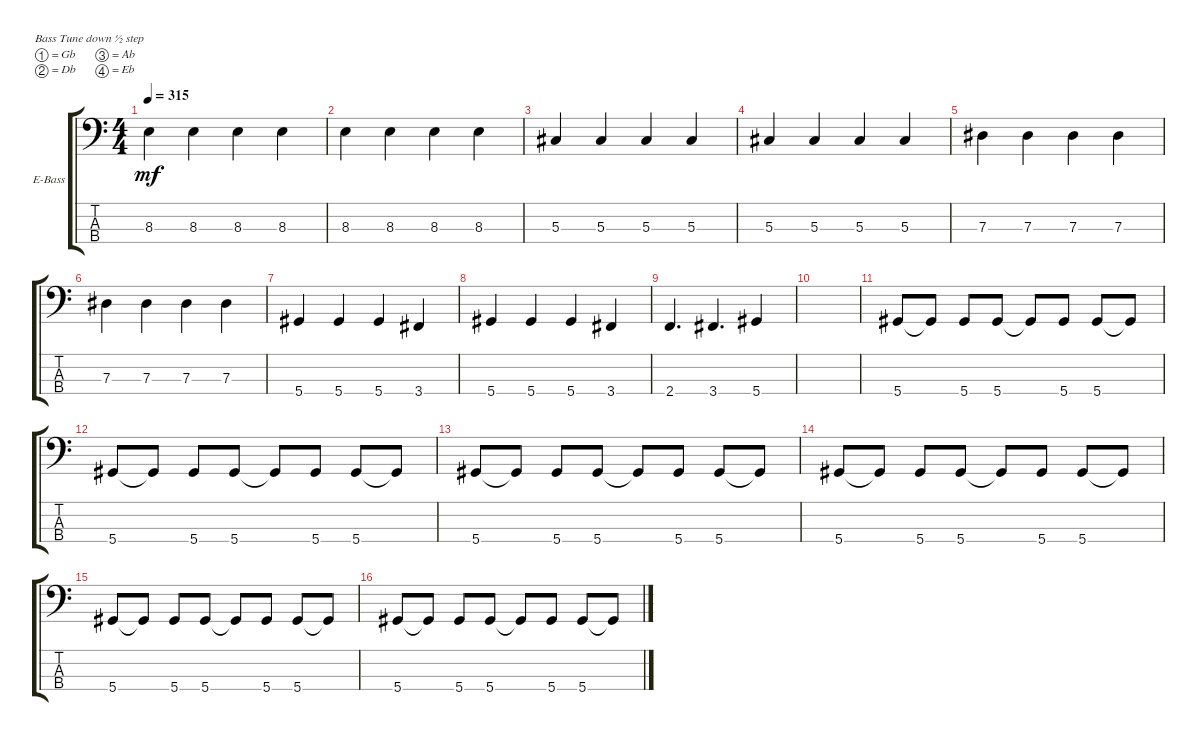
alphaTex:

\bracketExtendMode groupsimilarinstruments
\firstSystemTrackNameOrientation horizontal
\otherSystemsTrackNameOrientation horizontal
\track ("Electric Bass" "E-Bass") {instrument electricbassfinger}
\staff {score tabs}
\tuning (Gb2 Db2 Ab1 Eb1)
\ts (4 4)
\tempo 315
\clef f4
\ks c
8.3.4{dy mf} 8.3.4 8.3.4 8.3.4 |
8.3.4 8.3.4 8.3.4 8.3.4 |
5.3.4 5.3.4 5.3.4 5.3.4 |
5.3.4 5.3.4 5.3.4 5.3.4 |
7.3.4 7.3.4 7.3.4 7.3.4 |
7.3.4 7.3.4 7.3.4 7.3.4 |
5.4.4 5.4.4 5.4.4 3.4.4 |
5.4.4 5.4.4 5.4.4 3.4.4 |
2.4.4{d} 3.4.4{d} 5.4.4 |
|
5.4.8 5.4{t}.8 5.4.8 5.4.8 5.4{t}.8 5.4.8 5.4.8 5.4{t}.8 |
5.4.8 5.4{t}.8 5.4.8 5.4.8 5.4{t}.8 5.4.8 5.4.8 5.4{t}.8 |
5.4.8 5.4{t}.8 5.4.8 5.4.8 5.4{t}.8 5.4.8 5.4.8 5.4{t}.8 |
5.4.8 5.4{t}.8 5.4.8 5.4.8 5.4{t}.8 5.4.8 5.4.8 5.4{t}.8 |
5.4.8 5.4{t}.8 5.4.8 5.4.8 5.4{t}.8 5.4.8 5.4.8 5.4{t}.8 |
5.4.8 5.4{t}.8 5.4.8 5.4.8 5.4{t}.8 5.4.8 5.4.8 5.4{t}.8
